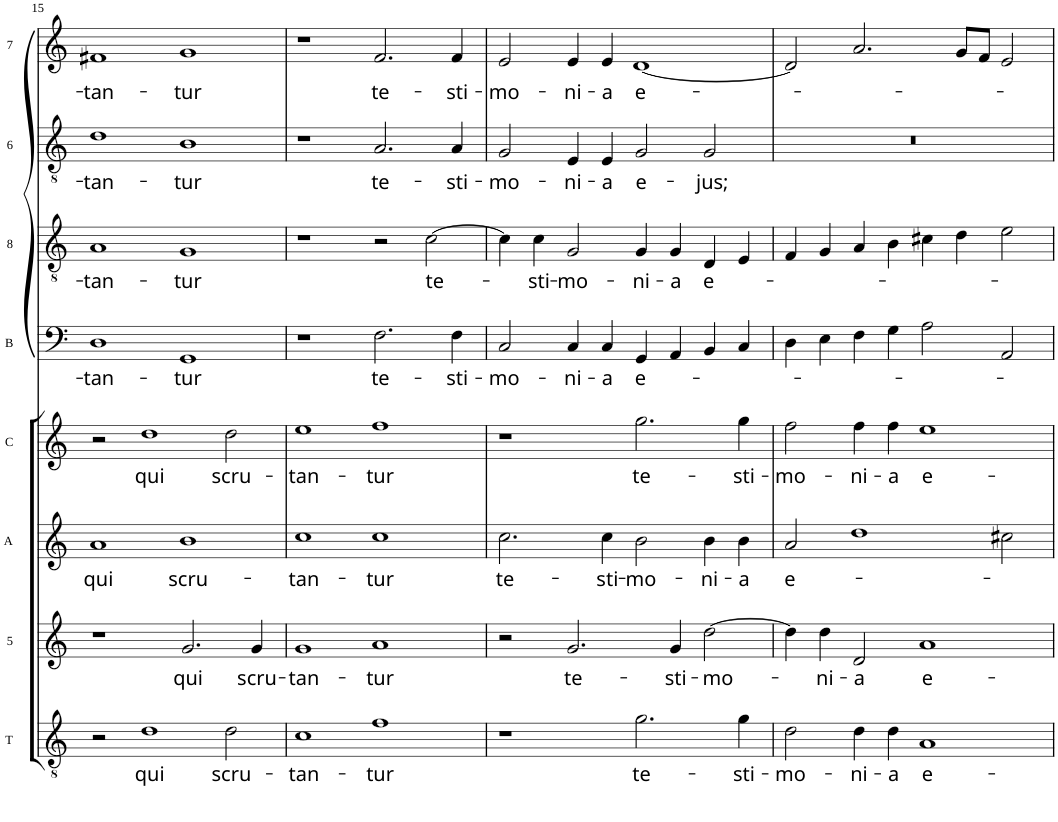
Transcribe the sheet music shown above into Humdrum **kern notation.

**kern	**text	**kern	**text	**kern	**text	**kern	**text	**kern	**text	**kern	**text	**kern	**text	**kern	**text
*part8	*part8	*part7	*part7	*part6	*part6	*part5	*part5	*part4	*part4	*part3	*part3	*part2	*part2	*part1	*part1
*staff8	*staff8	*staff7	*staff7	*staff6	*staff6	*staff5	*staff5	*staff4	*staff4	*staff3	*staff3	*staff2	*staff2	*staff1	*staff1
*I"Tenor	*	*I"Quinta	*	*I"Altus	*	*I"Cantus	*	*I"Basis	*	*I"Octava	*	*I"Sexta	*	*I"Septima	*
*I'T	*	*	*	*I'A	*	*I'C	*	*I'B	*	*	*	*	*	*	*
!!LO:PB:g=z
*clefGv2	*	*clefG2	*	*clefG2	*	*clefG2	*	*clefF4	*	*clefGv2	*	*clefGv2	*	*clefG2	*
*k[]	*	*k[]	*	*k[]	*	*k[]	*	*k[]	*	*k[]	*	*k[]	*	*k[]	*
*M4/2	*	*M4/2	*	*M4/2	*	*M4/2	*	*M4/2	*	*M4/2	*	*M4/2	*	*M4/2	*
=15	=15	=15	=15	=15	=15	=15	=15	=15	=15	=15	=15	=15	=15	=15	=15
!	!	!	!	!	!LO:LY:b	!	!	!	!LO:LY:b	!	!LO:LY:b	!	!LO:LY:b	!	!LO:LY:b
2r	.	1r	.	1a	qui	2r	.	1D	-tan-	1A	-tan-	1d	-tan-	1f#X	-tan-
!	!LO:LY:b	!	!	!	!	!	!LO:LY:b	!	!	!	!	!	!	!	!
1d	qui	.	.	.	.	1dd	qui	.	.	.	.	.	.	.	.
!	!	!	!LO:LY:b	!	!LO:LY:b	!	!	!	!LO:LY:b	!	!LO:LY:b	!	!LO:LY:b	!	!LO:LY:b
.	.	2.g/	qui	1b	scru-	.	.	1GG	-tur	1G	-tur	1B	-tur	1g	-tur
!	!LO:LY:b	!	!	!	!	!	!LO:LY:b	!	!	!	!	!	!	!	!
2d\	scru-	.	.	.	.	2dd\	scru-	.	.	.	.	.	.	.	.
!	!	!	!LO:LY:b	!	!	!	!	!	!	!	!	!	!	!	!
.	.	4g/	scru-	.	.	.	.	.	.	.	.	.	.	.	.
=16	=16	=16	=16	=16	=16	=16	=16	=16	=16	=16	=16	=16	=16	=16	=16
!	!LO:LY:b	!	!LO:LY:b	!	!LO:LY:b	!	!LO:LY:b	!	!	!	!	!	!	!	!
1c	-tan-	1g	-tan-	1cc	-tan-	1ee	-tan-	1r	.	1r	.	1r	.	1r	.
!	!LO:LY:b	!	!LO:LY:b	!	!LO:LY:b	!	!LO:LY:b	!	!LO:LY:b	!	!	!	!LO:LY:b	!	!LO:LY:b
1f	-tur	1a	-tur	1cc	-tur	1ff	-tur	2.F\	te-	2r	.	2.A/	te-	2.f/	te-
!	!	!	!	!	!	!	!	!	!	!	!LO:LY:b	!	!	!	!
.	.	.	.	.	.	.	.	.	.	[2c\	te-	.	.	.	.
!	!	!	!	!	!	!	!	!	!LO:LY:b	!	!	!	!LO:LY:b	!	!LO:LY:b
.	.	.	.	.	.	.	.	4F\	-sti-	.	.	4A/	-sti-	4f/	-sti-
=17	=17	=17	=17	=17	=17	=17	=17	=17	=17	=17	=17	=17	=17	=17	=17
!	!	!	!	!	!LO:LY:b	!	!	!	!LO:LY:b	!	!	!	!LO:LY:b	!	!LO:LY:b
1r	.	2r	.	2.cc\	te-	1r	.	2C/	-mo-	4c\]	.	2G/	-mo-	2e/	-mo-
!	!	!	!	!	!	!	!	!	!	!	!LO:LY:b	!	!	!	!
.	.	.	.	.	.	.	.	.	.	4c\	-sti-	.	.	.	.
!	!	!	!LO:LY:b	!	!	!	!	!	!LO:LY:b	!	!LO:LY:b	!	!LO:LY:b	!	!LO:LY:b
.	.	2.g/	te-	.	.	.	.	4C/	-ni-	2G/	-mo-	4E/	-ni-	4e/	-ni-
!	!	!	!	!	!LO:LY:b	!	!	!	!LO:LY:b	!	!	!	!LO:LY:b	!	!LO:LY:b
.	.	.	.	4cc\	-sti-	.	.	4C/	-a	.	.	4E/	-a	4e/	-a
!	!LO:LY:b	!	!	!	!LO:LY:b	!	!LO:LY:b	!	!LO:LY:b	!	!LO:LY:b	!	!LO:LY:b	!	!LO:LY:b
2.g\	te-	.	.	2b\	-mo-	2.gg\	te-	4GG/	e-	4G/	-ni-	2G/	e-	[1d	e-
!	!	!	!LO:LY:b	!	!	!	!	!	!	!	!LO:LY:b	!	!	!	!
.	.	4g/	-sti-	.	.	.	.	4AA/	.	4G/	-a	.	.	.	.
!	!	!	!LO:LY:b	!	!LO:LY:b	!	!	!	!	!	!LO:LY:b	!	!LO:LY:b	!	!
.	.	[2dd\	-mo-	4b\	-ni-	.	.	4BB/	.	4D/	e-	2G/	-jus;	.	.
!	!LO:LY:b	!	!	!	!LO:LY:b	!	!LO:LY:b	!	!	!	!	!	!	!	!
4g\	-sti-	.	.	4b\	-a	4gg\	-sti-	4C/	.	4E/	.	.	.	.	.
=18	=18	=18	=18	=18	=18	=18	=18	=18	=18	=18	=18	=18	=18	=18	=18
!	!LO:LY:b	!	!	!	!LO:LY:b	!	!LO:LY:b	!	!	!	!	!	!	!	!
2d\	-mo-	4dd\]	.	2a/	e-	2ff\	-mo-	4D\	.	4F/	.	0r	.	2d/]	.
!	!	!	!LO:LY:b	!	!	!	!	!	!	!	!	!	!	!	!
.	.	4dd\	-ni-	.	.	.	.	4E\	.	4G/	.	.	.	.	.
!	!LO:LY:b	!	!LO:LY:b	!	!	!	!LO:LY:b	!	!	!	!	!	!	!	!
4d\	-ni-	2d/	-a	1dd	.	4ff\	-ni-	4F\	.	4A/	.	.	.	2.a/	.
!	!LO:LY:b	!	!	!	!	!	!LO:LY:b	!	!	!	!	!	!	!	!
4d\	-a	.	.	.	.	4ff\	-a	4G\	.	4B\	.	.	.	.	.
!	!LO:LY:b	!	!LO:LY:b	!	!	!	!LO:LY:b	!	!	!	!	!	!	!	!
1A	e-	1a	e-	.	.	1ee	e-	2A\	.	4c#X\	.	.	.	.	.
.	.	.	.	.	.	.	.	.	.	4d\	.	.	.	8g/L	.
.	.	.	.	.	.	.	.	.	.	.	.	.	.	8f/J	.
.	.	.	.	2cc#X\	.	.	.	2AA/	.	2e\	.	.	.	2e/	.
=	=	=	=	=	=	=	=	=	=	=	=	=	=	=	=
*-	*-	*-	*-	*-	*-	*-	*-	*-	*-	*-	*-	*-	*-	*-	*-
